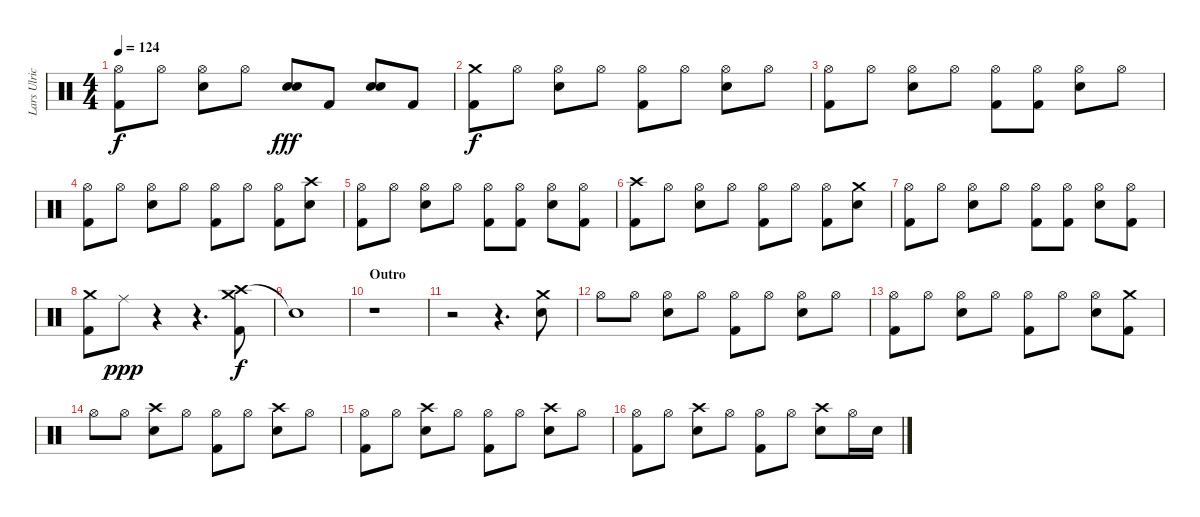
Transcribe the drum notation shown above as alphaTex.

\track ("Lars Ulrich" "Lars Ulric") {instrument percussion}
\staff {score}
\articulation defaults
\ts (4 4)
\tempo 124
\clef neutral
\ks c
("Hi-Hat (open)" "Kick (hit) 2").8{dy f} "Hi-Hat (open)".8 ("Hi-Hat (open)" "Snare (hit) 2").8 "Hi-Hat (open)".8 ("Snare (hit) 2" "Snare (hit) 2").8{dy fff} "Kick (hit) 2".8 ("Snare (hit) 2" "Snare (hit) 2").8 "Kick (hit) 2".8 |
("Crash medium (hit)" "Kick (hit) 2").8{dy f} "Hi-Hat (open)".8 ("Hi-Hat (open)" "Snare (hit) 2").8 "Hi-Hat (open)".8 ("Hi-Hat (open)" "Kick (hit) 2").8 "Hi-Hat (open)".8 ("Hi-Hat (open)" "Snare (hit) 2").8 "Hi-Hat (open)".8 |
("Hi-Hat (open)" "Kick (hit) 2").8 "Hi-Hat (open)".8 ("Hi-Hat (open)" "Snare (hit) 2").8 "Hi-Hat (open)".8 ("Hi-Hat (open)" "Kick (hit) 2").8 ("Hi-Hat (open)" "Kick (hit) 2").8 ("Hi-Hat (open)" "Snare (hit) 2").8 "Hi-Hat (open)".8 |
("Hi-Hat (open)" "Kick (hit) 2").8 "Hi-Hat (open)".8 ("Hi-Hat (open)" "Snare (hit) 2").8 "Hi-Hat (open)".8 ("Hi-Hat (open)" "Kick (hit) 2").8 "Hi-Hat (open)".8 ("Hi-Hat (open)" "Kick (hit) 2").8 ("Crash high (hit)" "Snare (hit) 2").8 |
("Hi-Hat (open)" "Kick (hit) 2").8 "Hi-Hat (open)".8 ("Hi-Hat (open)" "Snare (hit) 2").8 "Hi-Hat (open)".8 ("Hi-Hat (open)" "Kick (hit) 2").8 ("Hi-Hat (open)" "Kick (hit) 2").8 ("Hi-Hat (open)" "Snare (hit) 2").8 ("Hi-Hat (open)" "Kick (hit) 2").8 |
("Crash high (hit)" "Kick (hit) 2").8 "Hi-Hat (open)".8 ("Hi-Hat (open)" "Snare (hit) 2").8 "Hi-Hat (open)".8 ("Hi-Hat (open)" "Kick (hit) 2").8 "Hi-Hat (open)".8 ("Hi-Hat (open)" "Kick (hit) 2").8 ("Crash medium (hit)" "Snare (hit) 2").8 |
("Hi-Hat (open)" "Kick (hit) 2").8 "Hi-Hat (open)".8 ("Hi-Hat (open)" "Snare (hit) 2").8 "Hi-Hat (open)".8 ("Hi-Hat (open)" "Kick (hit) 2").8 ("Hi-Hat (open)" "Kick (hit) 2").8 ("Hi-Hat (open)" "Snare (hit) 2").8 ("Hi-Hat (open)" "Kick (hit) 2").8 |
("Crash medium (hit)" "Kick (hit) 2").8 "Ride (middle)".8{dy ppp} r.4 r.4{d} ("Crash high (hit)" "Crash medium (hit)" "Kick (hit) 2").8{dy f} |
"Snare (hit)"{t}.1 |
\section ("" "Outro")
r.1 |
r.2 r.4{d} ("Crash medium (hit)" "Snare (hit) 2").8 |
"Hi-Hat (open)".8 "Hi-Hat (open)".8 ("Hi-Hat (open)" "Snare (hit) 2").8 "Hi-Hat (open)".8 ("Hi-Hat (open)" "Kick (hit) 2").8 "Hi-Hat (open)".8 ("Hi-Hat (open)" "Snare (hit) 2").8 "Hi-Hat (open)".8 |
("Hi-Hat (open)" "Kick (hit) 2").8 "Hi-Hat (open)".8 ("Hi-Hat (open)" "Snare (hit) 2").8 "Hi-Hat (open)".8 ("Hi-Hat (open)" "Kick (hit) 2").8 "Hi-Hat (open)".8 ("Hi-Hat (open)" "Snare (hit) 2").8 ("Crash medium (hit)" "Kick (hit) 2").8 |
"Hi-Hat (open)".8 "Hi-Hat (open)".8 ("Crash high (hit)" "Snare (hit) 2").8 "Hi-Hat (open)".8 ("Hi-Hat (open)" "Kick (hit) 2").8 "Hi-Hat (open)".8 ("Crash high (hit)" "Snare (hit) 2").8 "Hi-Hat (open)".8 |
("Hi-Hat (open)" "Kick (hit) 2").8 "Hi-Hat (open)".8 ("Crash high (hit)" "Snare (hit) 2").8 "Hi-Hat (open)".8 ("Hi-Hat (open)" "Kick (hit) 2").8 "Hi-Hat (open)".8 ("Crash high (hit)" "Snare (hit) 2").8 "Hi-Hat (open)".8 |
("Hi-Hat (open)" "Kick (hit) 2").8 "Hi-Hat (open)".8 ("Crash high (hit)" "Snare (hit) 2").8 "Hi-Hat (open)".8 ("Hi-Hat (open)" "Kick (hit) 2").8 "Hi-Hat (open)".8 ("Crash high (hit)" "Snare (hit) 2").8 "Hi-Hat (open)".16 "Snare (hit) 2".16
